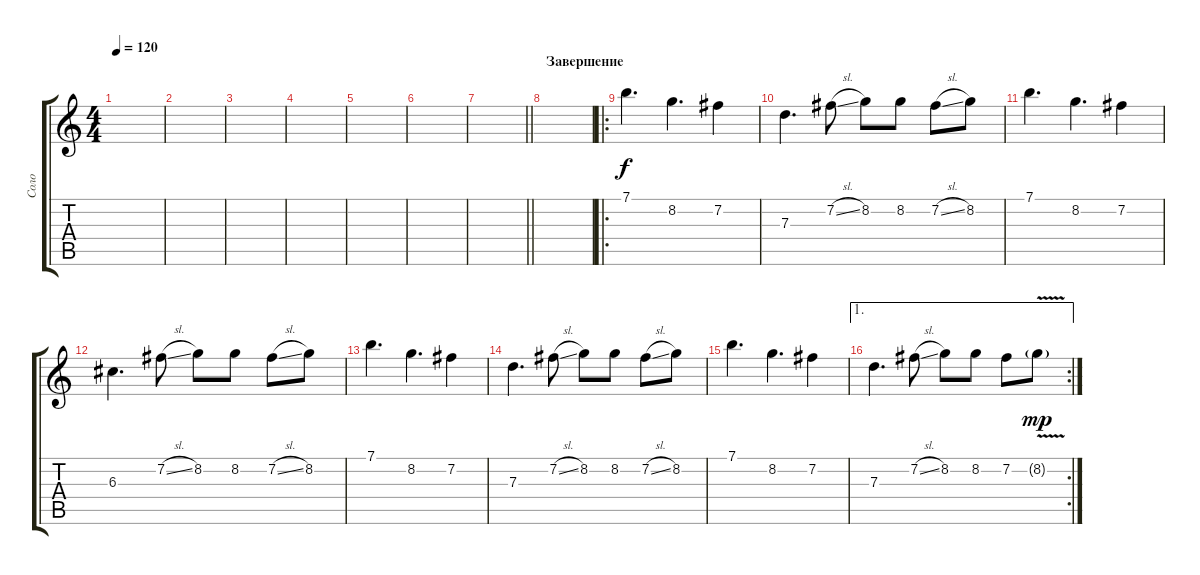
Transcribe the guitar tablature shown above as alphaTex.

\track ("Соло" "Соло") {instrument overdrivenguitar}
\staff {score tabs}
\tuning (E4 B3 G3 D3 A2 E2) {hide}
\ts (4 4)
\tempo 120
\clef g2
\ks c
|
|
|
|
|
|
\barLineRight lightlight
|
\section ("" "Завершение")
|
\ro
7.1.4{d} 8.2.4{d} 7.2.4 |
7.3.4{d} 7.2{sl}.8 8.2.8 8.2.8 7.2{sl}.8 8.2.8 |
7.1.4{d} 8.2.4{d} 7.2.4 |
6.3.4{d} 7.2{sl}.8 8.2.8 8.2.8 7.2{sl}.8 8.2.8 |
7.1.4{d} 8.2.4{d} 7.2.4 |
7.3.4{d} 7.2{sl}.8 8.2.8 8.2.8 7.2{sl}.8 8.2.8 |
7.1.4{d} 8.2.4{d} 7.2.4 |
\ae 1
\rc 2
7.3.4{d} 7.2{sl}.8 8.2.8 8.2.8 7.2.8 8.2{v g}.8{dy mp}
